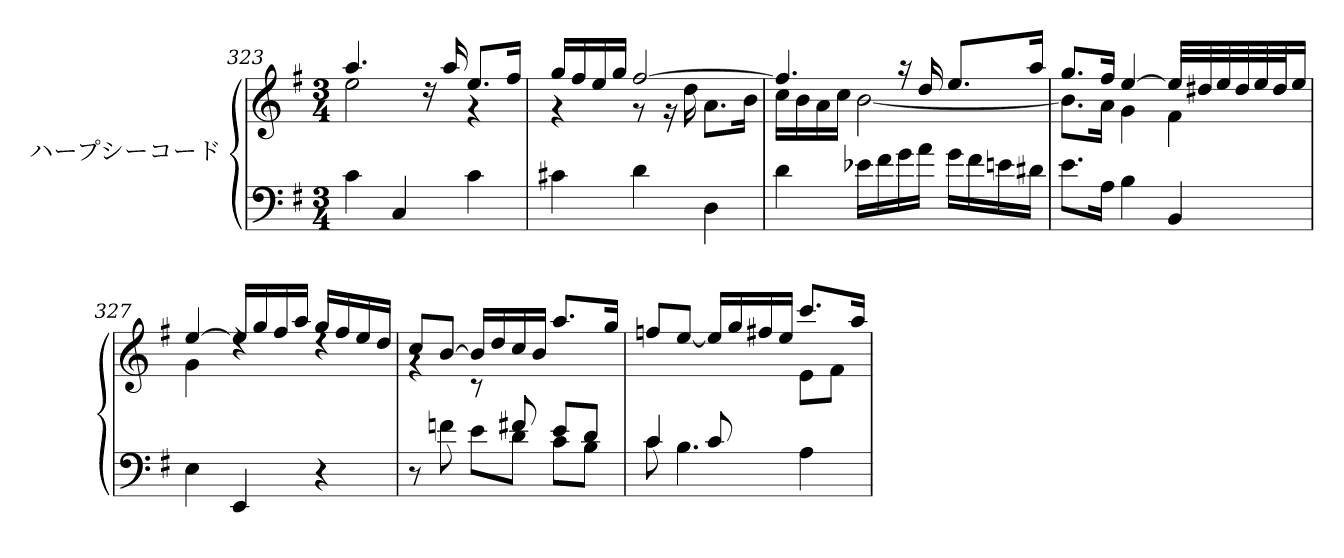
**kern	**kern
*part1	*part1
*staff2	*staff1
*I"ハープシーコード	*
*clefF4	*clefG2
*k[f#]	*k[f#]
*M3/4	*M3/4
=323	=323
*	*^
4c\	4.aa/	2ee\
4C/	.	.
.	16rdd	.
.	16aa/	.
4c\	8.ee/L	4r
.	16ff#/Jk	.
=324	=324	=324
4c#X\	16gg/LL	4r
.	16ff#/	.
.	16ee/	.
.	16gg/JJ	.
4d\	[2ff#/	8r
.	.	16r
.	.	16dd\
4D\	.	8.a\L
.	.	16b\Jk
!!LO:LB:g=z	!!
=325	=325	=325
4d\	4.ff#/]	16cc\LL
.	.	16b\
.	.	16a\
.	.	16cc\JJ
16e-X\LL	.	[2b\
16f#\	.	.
16g\	16r	.
16a\JJ	16dd/	.
16g\LL	8.ee/L	.
16f#\	.	.
16en\	.	.
16d#X\JJ	16aa/Jk	.
=326	=326	=326
8.e\L	8.gg/L	8.b\L]
16A\Jk	16ff#/Jk	16a\Jk
4B\	[4ee/	4g\
4BB/	32ee/LLL]	4f#\
.	32dd#X/	.
.	32ee/	.
.	32dd#/	.
.	32ee/	.
.	32dd#/J	.
.	16ee/JJ	.
=327	=327	=327
4E\	[4ee/	4g\
4EE/	16ee/LL]	4rdd
.	16gg/	.
.	16ff#/	.
.	16aa/JJ	.
4r	16gg/LL	4rdd
.	16ff#/	.
.	16ee/	.
.	16dd/JJ	.
!!LO:LB:g=z	!!
=328	=328	=328
*^	*	*
4.ryy	8r	8cc/L	4rg
.	8fn\	[8b/J	.
.	8e\L	16b/LL]	8r
.	.	16dd/	.
8f#/	8d\J	16cc/	4.ryy
.	.	16b/JJ	.
8e/L	8c\L	8.aa/L	.
8d/J	8B\J	.	.
.	.	16gg/Jk	.
=329	=329	=329	=329
4c/	8c\	8ffn/L	4.ryy
.	4.B\	[8ee/J	.
8c/L	.	16ee/LL]	.
.	.	16gg/	.
4.ryy	.	16ff#X/	8d\J
.	.	16ee/JJ	.
.	4A\	8.ccc/L	8e\L
.	.	.	8f#\J
.	.	16aa/Jk	.
*v	*v	*	*
*	*v	*v
=	=
*-	*-
